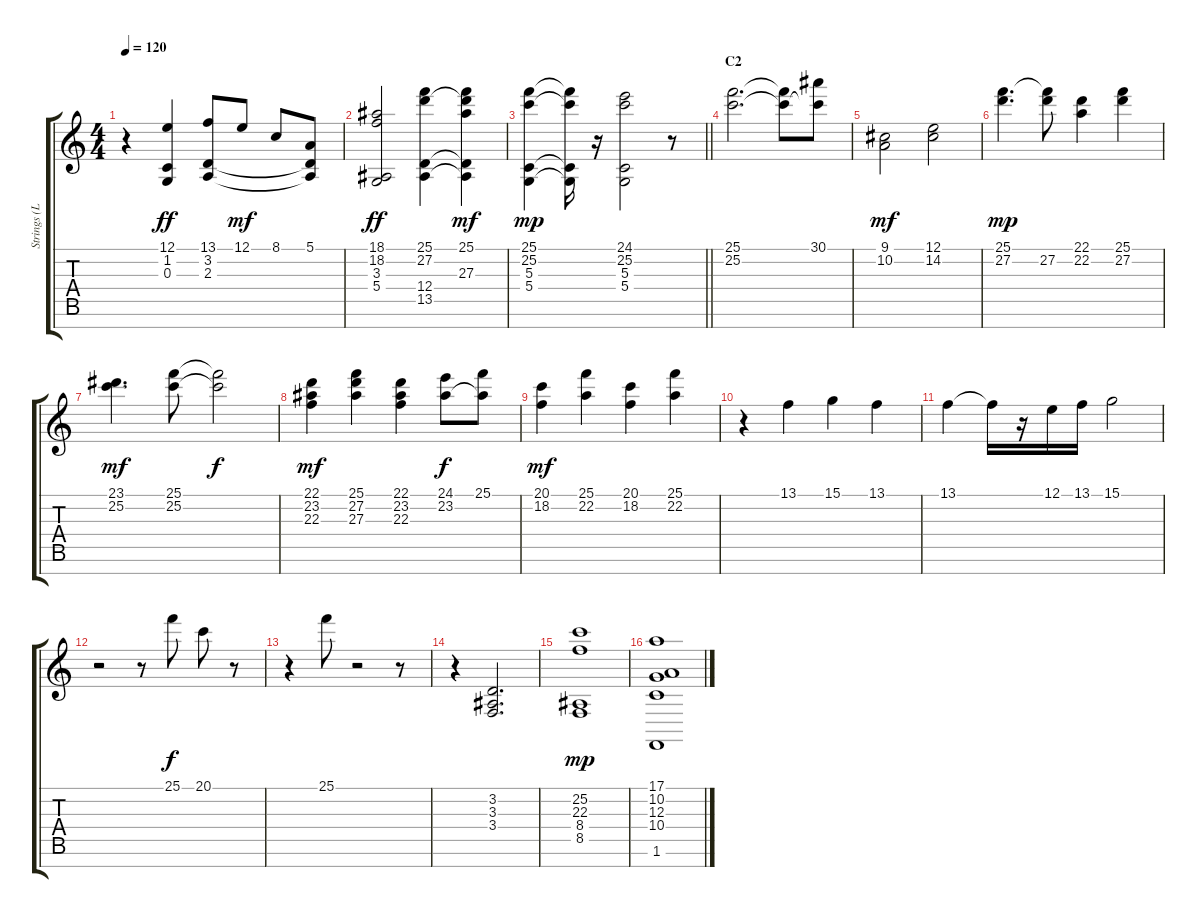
\track ("Strings (L)" "Strings (L") {instrument stringensemble2}
\staff {score tabs}
\tuning (E4 B3 G3 D3 A2 E2 B1) {hide}
\ts (4 4)
\tempo 120
\clef g2
\ks c
r.4{dy mf} (12.1 1.2 0.3).4{dy ff} (13.1 3.2 2.3).8 12.1.8{dy mf} 8.1.8 (5.1 3.2{t} 2.3{t}).8 |
(18.1 18.2 3.3 5.4).2{dy ff} (25.1 27.2 12.4 13.5).4 (25.1 27.2{t} 27.3 12.4{t} 13.5{t}).4{dy mf} |
\barLineRight lightlight
(25.1 25.2 5.3 5.4).4{dy mp} (25.1{t} 25.2{t} 5.3{t} 5.4{t}).16 r.16 (24.1 25.2 5.3 5.4).2 r.8 |
\section ("" "C2")
(25.1 25.2).2{d} (25.1{t} 25.2{t}).8 (30.1 25.2{t}).8 |
(9.1 10.2).2{dy mf} (12.1 14.2).2 |
(25.1 27.2).4{d dy mp} (25.1{t} 27.2).8 (22.1 22.2).4 (25.1 27.2).4 |
(23.1 25.2).4{d dy mf} (25.1 25.2).8 (25.1{t} 25.2{t}).2{dy f} |
(22.1 23.2 22.3).4{dy mf} (25.1 27.2 27.3).4 (22.1 23.2 22.3).4 (24.1 23.2).8{dy f} (25.1 23.2{t}).8 |
(20.1 18.2).4{dy mf} (25.1 22.2).4 (20.1 18.2).4 (25.1 22.2).4 |
r.4 13.1.4 15.1.4 13.1.4 |
13.1.4 13.1{t}.16 r.16 12.1.16 13.1.16 15.1.2 |
r.2 r.8 25.1.8{dy f} 20.1.8 r.8 |
r.4 25.1.8 r.2 r.8 |
r.4 (3.2 3.3 3.4).2{d} |
(25.2 22.3 8.4 8.5).1{dy mp volume 3} |
(17.1 10.2 12.3 10.4 1.6).1{volume 10}
